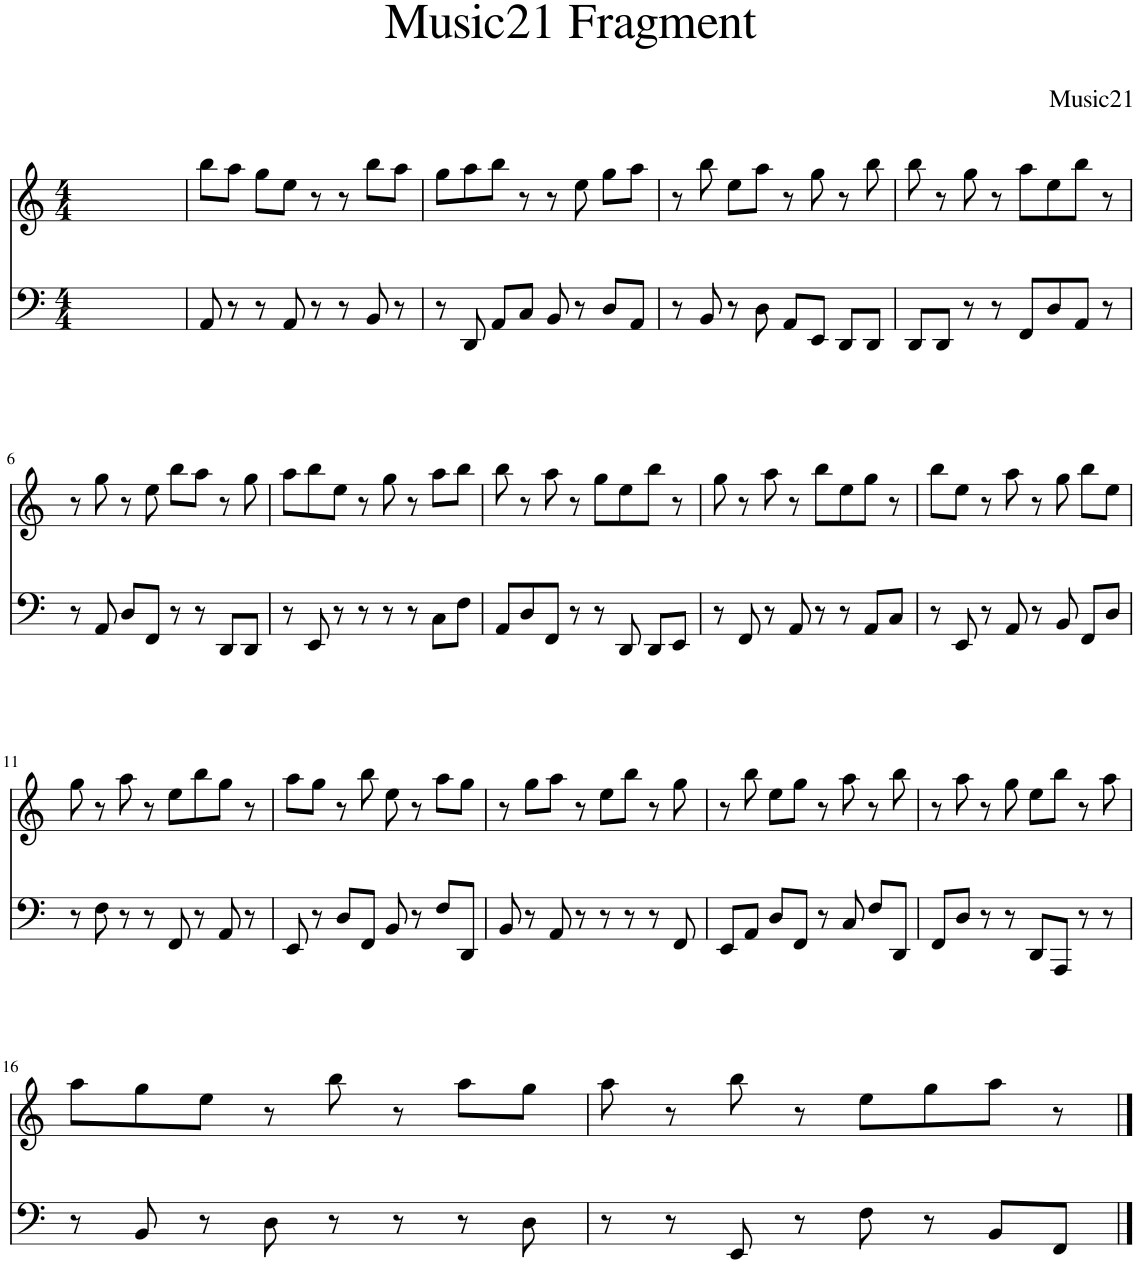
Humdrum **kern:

**kern	**kern
*part2	*part1
*staff2	*staff1
*I"Piano	*I"Piano
*I'Pno	*I'Pno
*clefF4	*clefG2
*k[]	*k[]
*M4/4	*M4/4
=1	=1
1ryy	1ryy
=2	=2
8AA/	8bb\L
8r	8aa\J
8r	8gg\L
8AA/	8ee\J
8r	8r
8r	8r
8BB/	8bb\L
8r	8aa\J
=3	=3
8r	8gg\L
8DD/	8aa\
8AA/L	8bb\J
8C/J	8r
8BB/	8r
8r	8ee\
8D/L	8gg\L
8AA/J	8aa\J
=4	=4
8r	8r
8BB/	8bb\
8r	8ee\L
8D\	8aa\J
8AA/L	8r
8EE/J	8gg\
8DD/L	8r
8DD/J	8bb\
=5	=5
8DD/L	8bb\
8DD/J	8r
8r	8gg\
8r	8r
8FF/L	8aa\L
8D/	8ee\
8AA/J	8bb\J
8r	8r
!!LO:LB:g=z
=6	=6
8r	8r
8AA/	8gg\
8D/L	8r
8FF/J	8ee\
8r	8bb\L
8r	8aa\J
8DD/L	8r
8DD/J	8gg\
=7	=7
8r	8aa\L
8EE/	8bb\
8r	8ee\J
8r	8r
8r	8gg\
8r	8r
8C\L	8aa\L
8F\J	8bb\J
=8	=8
8AA/L	8bb\
8D/	8r
8FF/J	8aa\
8r	8r
8r	8gg\L
8DD/	8ee\
8DD/L	8bb\J
8EE/J	8r
=9	=9
8r	8gg\
8FF/	8r
8r	8aa\
8AA/	8r
8r	8bb\L
8r	8ee\
8AA/L	8gg\J
8C/J	8r
=10	=10
8r	8bb\L
8EE/	8ee\J
8r	8r
8AA/	8aa\
8r	8r
8BB/	8gg\
8FF/L	8bb\L
8D/J	8ee\J
!!LO:LB:g=z
=11	=11
8r	8gg\
8F\	8r
8r	8aa\
8r	8r
8FF/	8ee\L
8r	8bb\
8AA/	8gg\J
8r	8r
=12	=12
8EE/	8aa\L
8r	8gg\J
8D/L	8r
8FF/J	8bb\
8BB/	8ee\
8r	8r
8F/L	8aa\L
8DD/J	8gg\J
=13	=13
8BB/	8r
8r	8gg\L
8AA/	8aa\J
8r	8r
8r	8ee\L
8r	8bb\J
8r	8r
8FF/	8gg\
=14	=14
8EE/L	8r
8AA/J	8bb\
8D/L	8ee\L
8FF/J	8gg\J
8r	8r
8C/	8aa\
8F/L	8r
8DD/J	8bb\
=15	=15
8FF/L	8r
8D/J	8aa\
8r	8r
8r	8gg\
8DD/L	8ee\L
8AAA/J	8bb\J
8r	8r
8r	8aa\
!!LO:LB:g=z
=16	=16
8r	8aa\L
8BB/	8gg\
8r	8ee\J
8D\	8r
8r	8bb\
8r	8r
8r	8aa\L
8D\	8gg\J
=17	=17
8r	8aa\
8r	8r
8EE/	8bb\
8r	8r
8F\	8ee\L
8r	8gg\
8BB/L	8aa\J
8FF/J	8r
==	==
*-	*-
